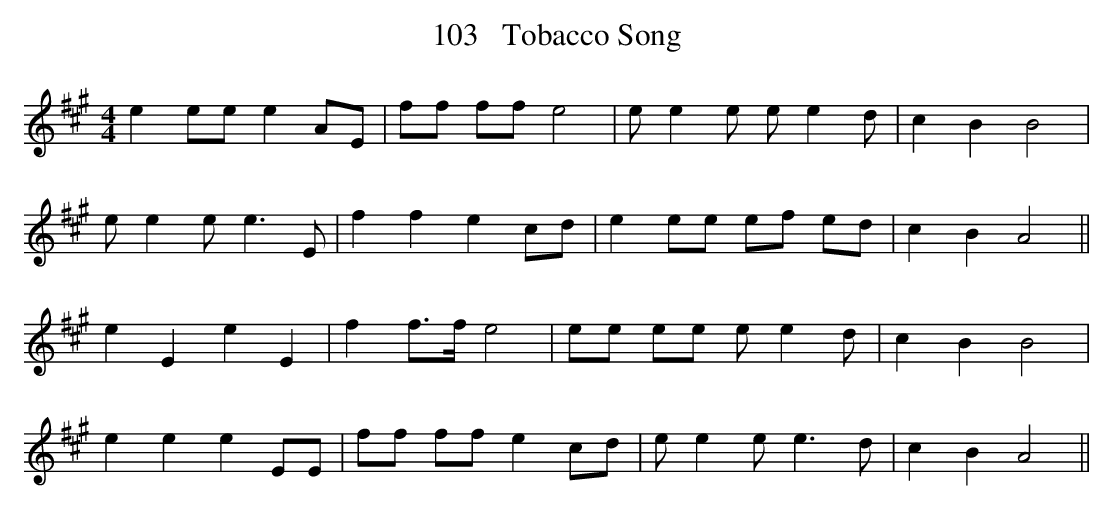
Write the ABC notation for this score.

X:1
T:103   Tobacco Song
M:4/4
K:A
e2 ee e2 AE|ff ff e4|e e2 e e e2 d|c2 B2 B4|
e e2 e e3 E|f2 f2 e2 cd|e2 ee ef ed|c2 B2 A4||
e2 E2 e2 E2|f2 f>f e4|ee ee e e2 d|c2 B2 B4|
e2 e2 e2 EE|ff ff e2 cd|e e2 e e3 d|c2 B2 A4 ||
